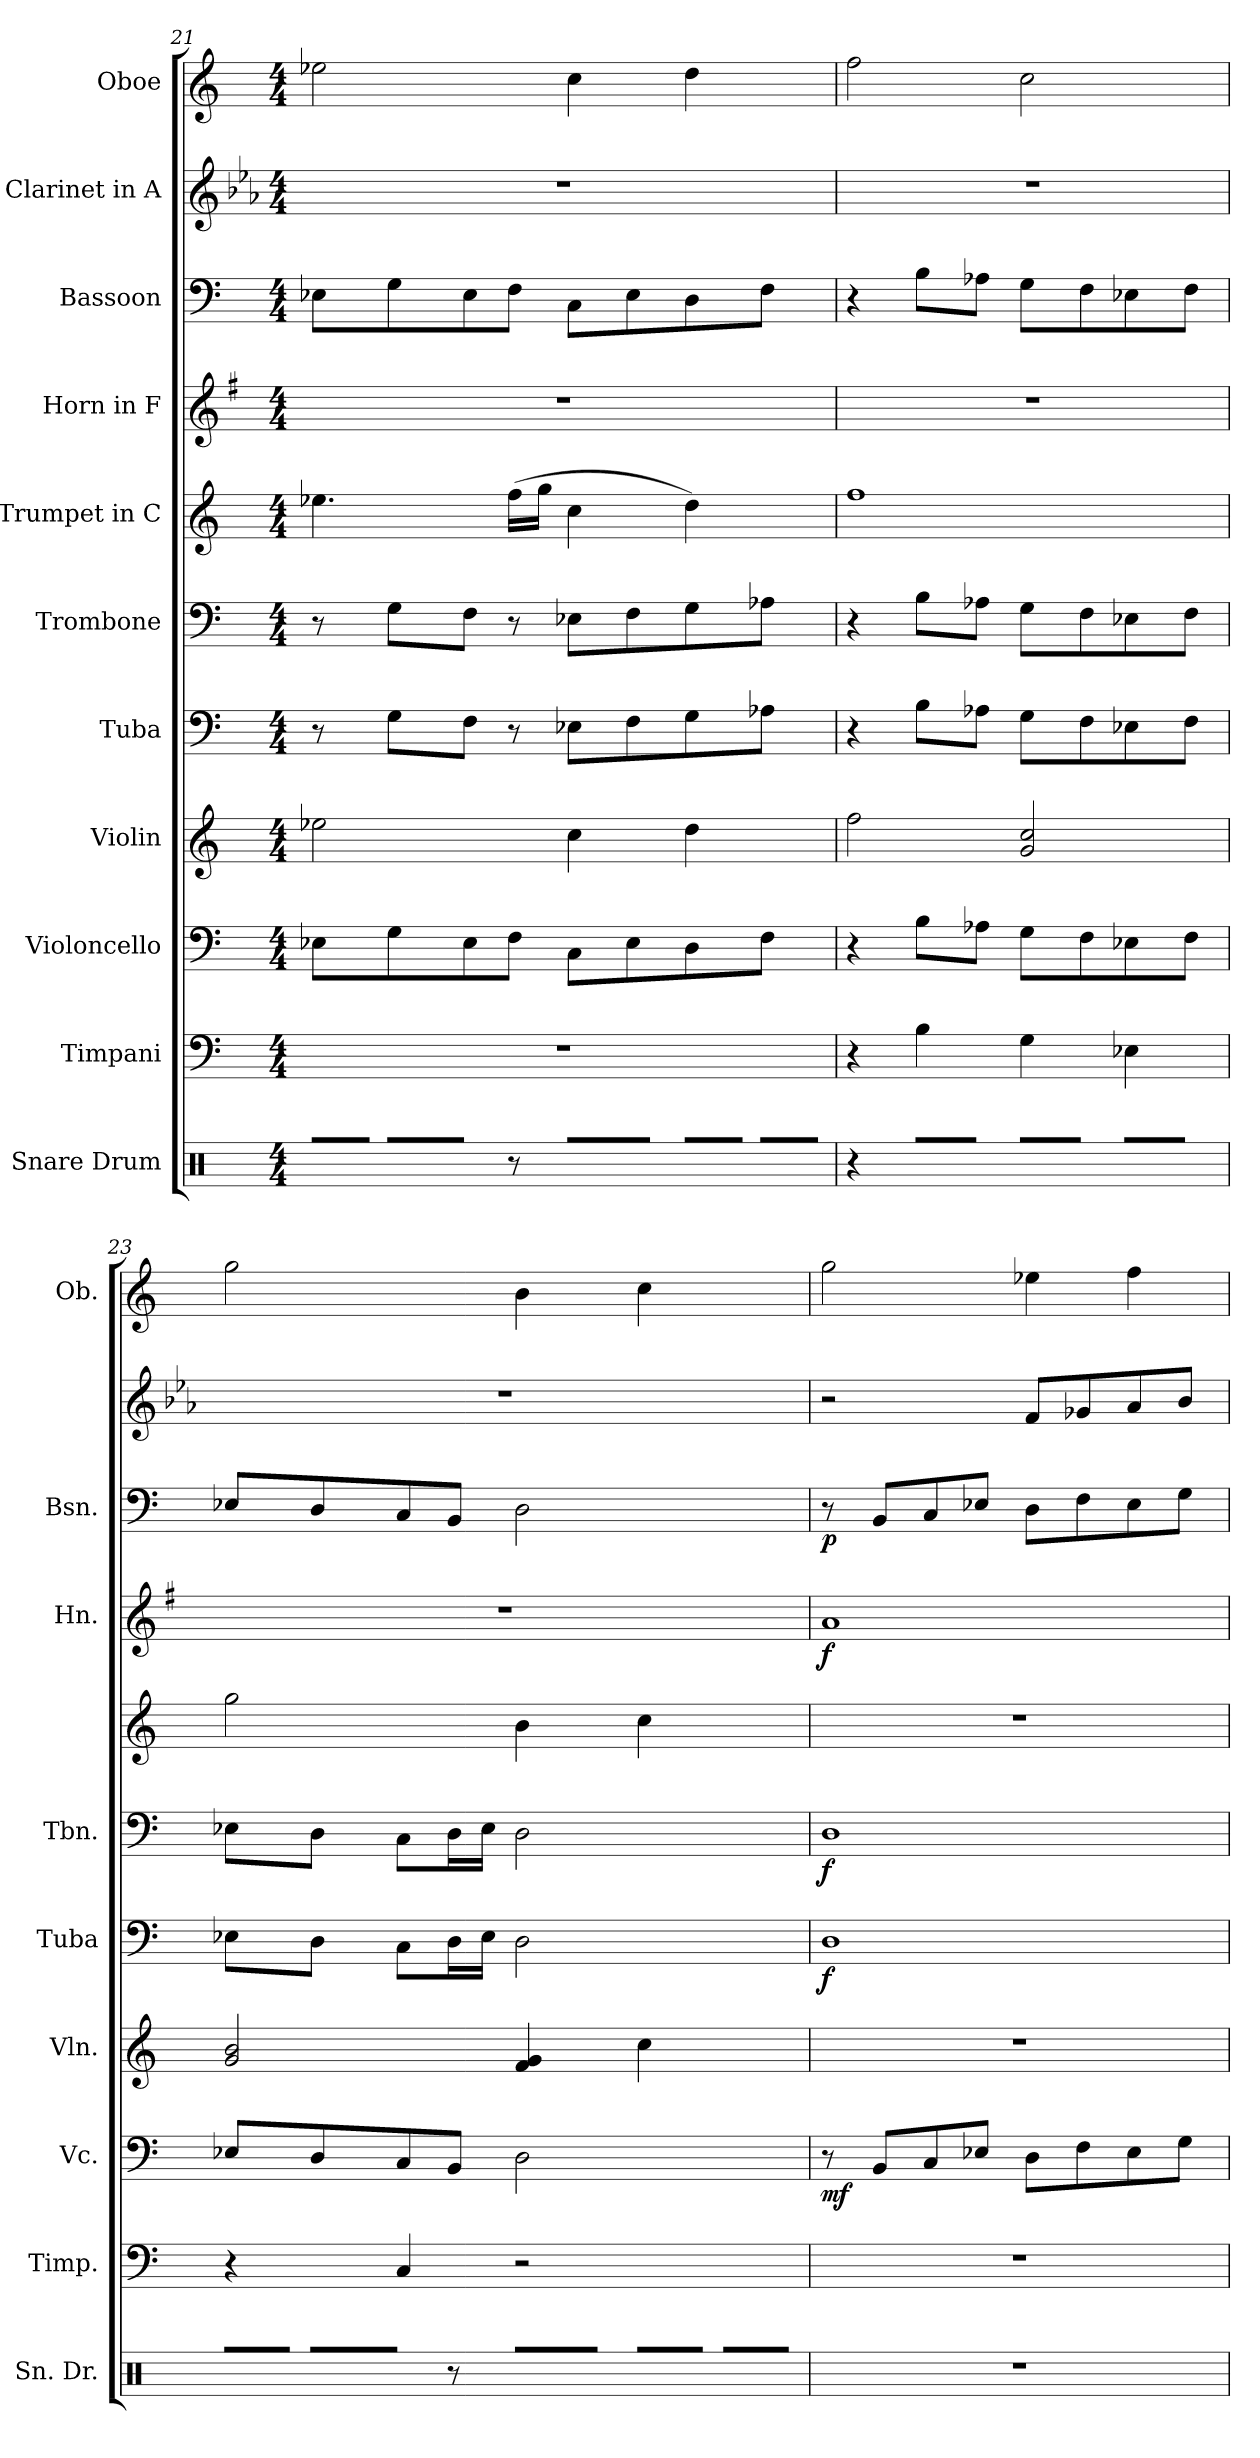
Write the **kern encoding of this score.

**kern	**kern	**kern	**dynam	**kern	**kern	**dynam	**kern	**dynam	**kern	**kern	**dynam	**kern	**dynam	**kern	**kern
*part11	*part10	*part9	*part9	*part8	*part7	*part7	*part6	*part6	*part5	*part4	*part4	*part3	*part3	*part2	*part1
*staff11	*staff10	*staff9	*staff9	*staff8	*staff7	*staff7	*staff6	*staff6	*staff5	*staff4	*staff4	*staff3	*staff3	*staff2	*staff1
*I"Snare Drum	*I"Timpani	*I"Violoncello	*	*I"Violin	*I"Tuba	*	*I"Trombone	*	*I"Trumpet in C	*I"Horn in F	*	*I"Bassoon	*	*I"Clarinet in A	*I"Oboe
*I'Sn. Dr.	*I'Timp.	*I'Vc.	*	*I'Vln.	*I'Tuba	*	*I'Tbn.	*	*	*I'Hn.	*	*I'Bsn.	*	*	*I'Ob.
!!LO:PB:g=z
*clefX	*clefF4	*clefF4	*	*clefG2	*clefF4	*	*clefF4	*	*clefG2	*clefG2	*	*clefF4	*	*clefG2	*clefG2
*	*	*	*	*	*	*	*	*	*	*ITrd4c7	*	*	*	*ITrd2c3	*
*k[]	*k[]	*k[]	*	*k[]	*k[]	*	*k[]	*	*k[]	*k[]	*	*k[]	*	*k[]	*k[]
*C:	*C:	*C:	*	*C:	*C:	*	*C:	*	*C:	*C:	*	*C:	*	*C:	*C:
*M4/4	*M4/4	*M4/4	*	*M4/4	*M4/4	*	*M4/4	*	*M4/4	*M4/4	*	*M4/4	*	*M4/4	*M4/4
=21	=21	=21	=21	=21	=21	=21	=21	=21	=21	=21	=21	=21	=21	=21	=21
32R\LLL	1r	8E-X\L	.	2ee-X\	8r	.	8r	.	4.ee-X\	1r	.	8E-X\L	.	1r	2ee-X\
32R\	.	.	.	.	.	.	.	.	.	.	.	.	.	.	.
32R\	.	.	.	.	.	.	.	.	.	.	.	.	.	.	.
32R\JJJ	.	.	.	.	.	.	.	.	.	.	.	.	.	.	.
32R\LLL	.	8G\	.	.	8G\L	.	8G\L	.	.	.	.	8G\	.	.	.
32R\	.	.	.	.	.	.	.	.	.	.	.	.	.	.	.
32R\	.	.	.	.	.	.	.	.	.	.	.	.	.	.	.
32R\JJ	.	.	.	.	.	.	.	.	.	.	.	.	.	.	.
8R\J	.	8E-\	.	.	8F\J	.	8F\J	.	.	.	.	8E-\	.	.	.
8r	.	8F\J	.	.	8r	.	8r	.	(16ff\LL	.	.	8F\J	.	.	.
.	.	.	.	.	.	.	.	.	16gg\JJ	.	.	.	.	.	.
*Xbrackettup	*	*	*	*	*	*	*	*	*	*	*	*	*	*	*
12R\L	.	8C\L	.	4cc\	8E-X\L	.	8E-X\L	.	4cc\	.	.	8C\L	.	.	4cc\
12R\	.	.	.	.	.	.	.	.	.	.	.	.	.	.	.
.	.	8E-\	.	.	8F\	.	8F\	.	.	.	.	8E-\	.	.	.
12R\J	.	.	.	.	.	.	.	.	.	.	.	.	.	.	.
32R\LLL	.	8D\	.	4dd\	8G\	.	8G\	.	4dd\)	.	.	8D\	.	.	4dd\
32R\	.	.	.	.	.	.	.	.	.	.	.	.	.	.	.
32R\	.	.	.	.	.	.	.	.	.	.	.	.	.	.	.
32R\JJJ	.	.	.	.	.	.	.	.	.	.	.	.	.	.	.
32R\LLL	.	8F\J	.	.	8A-X\J	.	8A-X\J	.	.	.	.	8F\J	.	.	.
32R\	.	.	.	.	.	.	.	.	.	.	.	.	.	.	.
32R\	.	.	.	.	.	.	.	.	.	.	.	.	.	.	.
32R\JJJ	.	.	.	.	.	.	.	.	.	.	.	.	.	.	.
=22	=22	=22	=22	=22	=22	=22	=22	=22	=22	=22	=22	=22	=22	=22	=22
4r	4r	4r	.	2ff\	4r	.	4r	.	1ff	1r	.	4r	.	1r	2ff\
16R\LL	4B\	8B\L	.	.	8B\L	.	8B\L	.	.	.	.	8B\L	.	.	.
16R\J	.	.	.	.	.	.	.	.	.	.	.	.	.	.	.
8R\J	.	8A-X\J	.	.	8A-X\J	.	8A-X\J	.	.	.	.	8A-X\J	.	.	.
16R\LL	4G\	8G\L	.	2g/ 2cc/	8G\L	.	8G\L	.	.	.	.	8G\L	.	.	2cc\
16R\J	.	.	.	.	.	.	.	.	.	.	.	.	.	.	.
8R\J	.	8F\	.	.	8F\	.	8F\	.	.	.	.	8F\	.	.	.
16R\LL	4E-X\	8E-X\	.	.	8E-X\	.	8E-X\	.	.	.	.	8E-X\	.	.	.
16R\J	.	.	.	.	.	.	.	.	.	.	.	.	.	.	.
8R\J	.	8F\J	.	.	8F\J	.	8F\J	.	.	.	.	8F\J	.	.	.
!!LO:PB:g=z
=23	=23	=23	=23	=23	=23	=23	=23	=23	=23	=23	=23	=23	=23	=23	=23
32R\LLL	4r	8E-X/L	.	2g/ 2b/	8E-X\L	.	8E-X\L	.	2gg\	1r	.	8E-X/L	.	1r	2gg\
32R\	.	.	.	.	.	.	.	.	.	.	.	.	.	.	.
32R\	.	.	.	.	.	.	.	.	.	.	.	.	.	.	.
32R\JJJ	.	.	.	.	.	.	.	.	.	.	.	.	.	.	.
32R\LLL	.	8D/	.	.	8D\J	.	8D\J	.	.	.	.	8D/	.	.	.
32R\	.	.	.	.	.	.	.	.	.	.	.	.	.	.	.
32R\	.	.	.	.	.	.	.	.	.	.	.	.	.	.	.
32R\JJ	.	.	.	.	.	.	.	.	.	.	.	.	.	.	.
8R\J	4C/	8C/	.	.	8C\L	.	8C\L	.	.	.	.	8C/	.	.	.
8r	.	8BB/J	.	.	16D\L	.	16D\L	.	.	.	.	8BB/J	.	.	.
.	.	.	.	.	16E-\JJ	.	16E-\JJ	.	.	.	.	.	.	.	.
12R\L	2r	2D\	.	4f/ 4g/	2D\	.	2D\	.	4b\	.	.	2D\	.	.	4b\
12R\	.	.	.	.	.	.	.	.	.	.	.	.	.	.	.
12R\J	.	.	.	.	.	.	.	.	.	.	.	.	.	.	.
32R\LLL	.	.	.	4cc\	.	.	.	.	4cc\	.	.	.	.	.	4cc\
32R\	.	.	.	.	.	.	.	.	.	.	.	.	.	.	.
32R\	.	.	.	.	.	.	.	.	.	.	.	.	.	.	.
32R\JJJ	.	.	.	.	.	.	.	.	.	.	.	.	.	.	.
32R\LLL	.	.	.	.	.	.	.	.	.	.	.	.	.	.	.
32R\	.	.	.	.	.	.	.	.	.	.	.	.	.	.	.
32R\	.	.	.	.	.	.	.	.	.	.	.	.	.	.	.
32R\JJJ	.	.	.	.	.	.	.	.	.	.	.	.	.	.	.
=24	=24	=24	=24	=24	=24	=24	=24	=24	=24	=24	=24	=24	=24	=24	=24
!	!	!	!LO:DY:b	!	!	!LO:DY:b	!	!LO:DY:b	!	!	!LO:DY:b	!	!LO:DY:b	!	!
1r	1r	8r	mf	1r	1D	f	1D	f	1r	1d	f	8r	p	2r	2gg\
.	.	8BB/L	.	.	.	.	.	.	.	.	.	8BB/L	.	.	.
.	.	8C/	.	.	.	.	.	.	.	.	.	8C/	.	.	.
.	.	8E-X/J	.	.	.	.	.	.	.	.	.	8E-X/J	.	.	.
.	.	8D\L	.	.	.	.	.	.	.	.	.	8D\L	.	8d/L	4ee-X\
.	.	8F\	.	.	.	.	.	.	.	.	.	8F\	.	8e-X/	.
.	.	8E-\	.	.	.	.	.	.	.	.	.	8E-\	.	8f/	4ff\
.	.	8G\J	.	.	.	.	.	.	.	.	.	8G\J	.	8g/J	.
=	=	=	=	=	=	=	=	=	=	=	=	=	=	=	=
*-	*-	*-	*-	*-	*-	*-	*-	*-	*-	*-	*-	*-	*-	*-	*-
